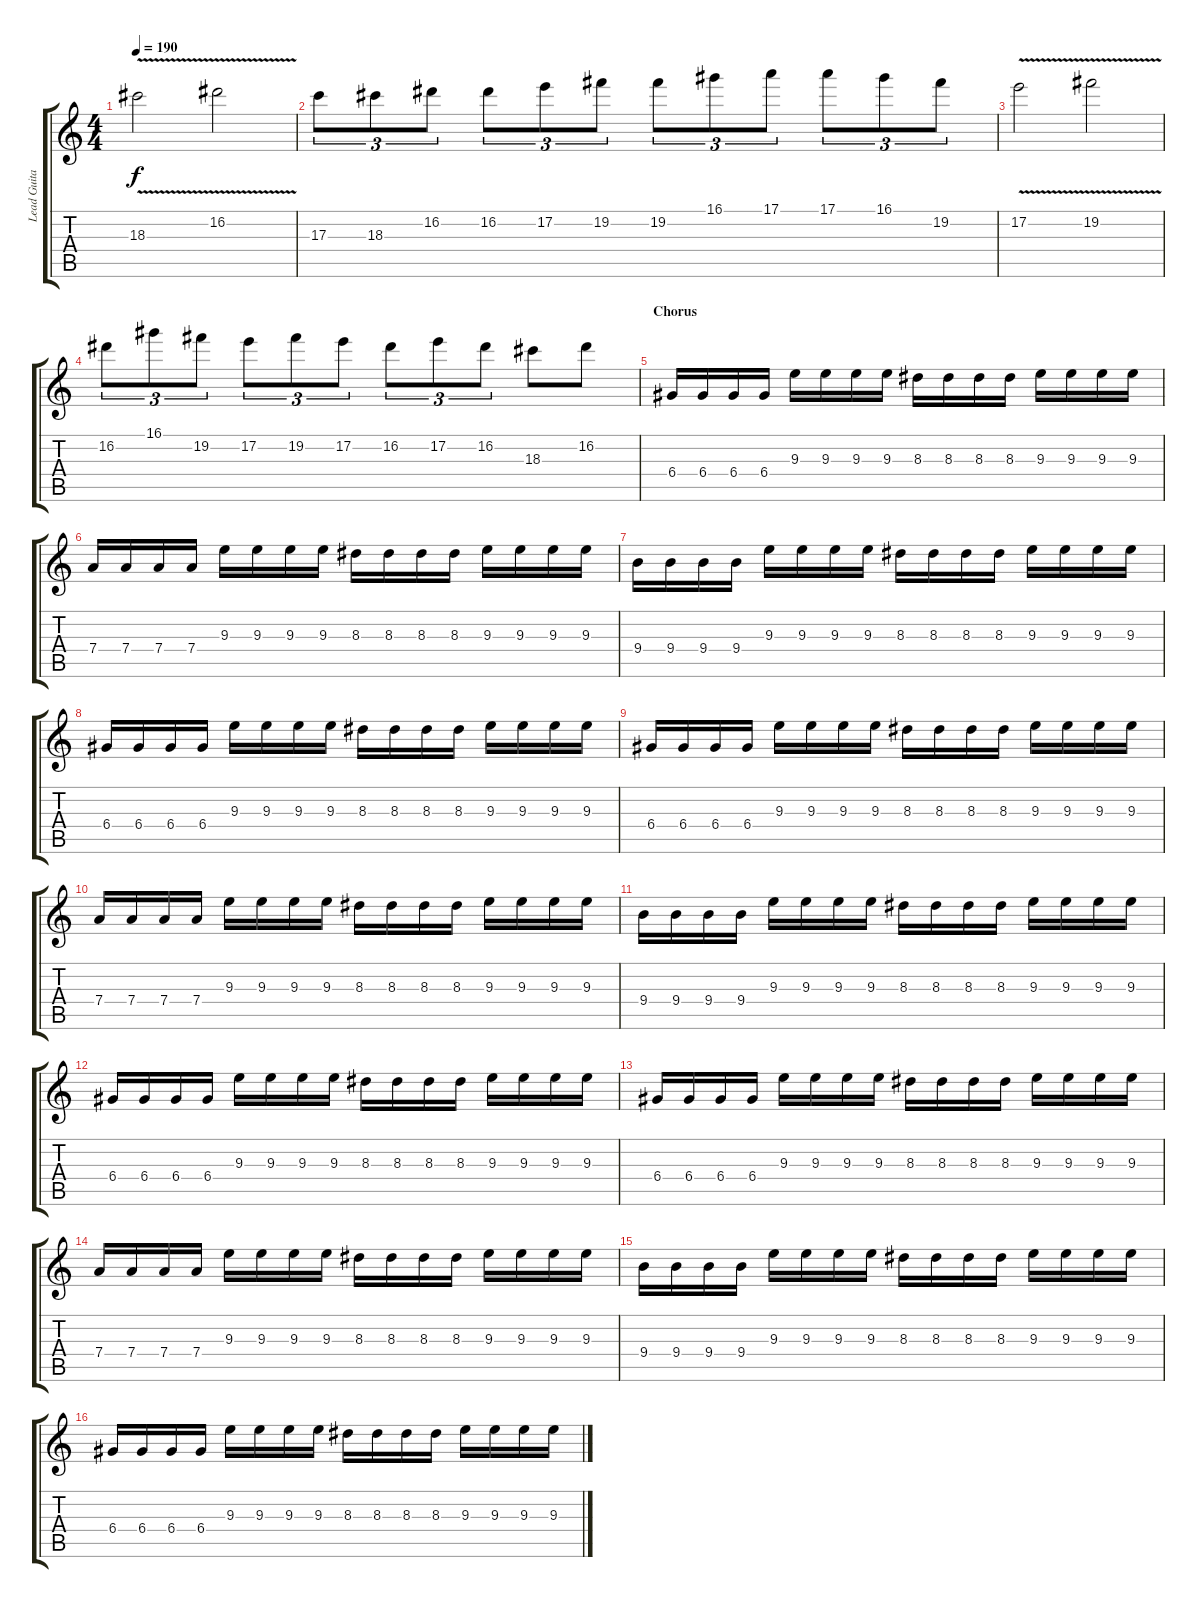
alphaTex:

\track ("Lead Guitar 1" "Lead Guita") {instrument overdrivenguitar}
\staff {score tabs}
\tuning (E4 B3 G3 D3 A2 E2) {hide}
\ts (4 4)
\tempo 190
\clef g2
\ks c
18.3{v}.2{dy f} 16.2{v}.2 |
17.3.8{tu (3 2)} 18.3.8{tu (3 2)} 16.2.8{tu (3 2)} 16.2.8{tu (3 2)} 17.2.8{tu (3 2)} 19.2.8{tu (3 2)} 19.2.8{tu (3 2)} 16.1.8{tu (3 2)} 17.1.8{tu (3 2)} 17.1.8{tu (3 2)} 16.1.8{tu (3 2)} 19.2.8{tu (3 2)} |
17.2{v}.2 19.2{v}.2 |
16.2.8{tu (3 2)} 16.1.8{tu (3 2)} 19.2.8{tu (3 2)} 17.2.8{tu (3 2)} 19.2.8{tu (3 2)} 17.2.8{tu (3 2)} 16.2.8{tu (3 2)} 17.2.8{tu (3 2)} 16.2.8{tu (3 2)} 18.3.8 16.2.8 |
\section ("" "Chorus")
6.4.16{volume 16} 6.4.16 6.4.16 6.4.16 9.3.16 9.3.16 9.3.16 9.3.16 8.3.16 8.3.16 8.3.16 8.3.16 9.3.16 9.3.16 9.3.16 9.3.16 |
7.4.16 7.4.16 7.4.16 7.4.16 9.3.16 9.3.16 9.3.16 9.3.16 8.3.16 8.3.16 8.3.16 8.3.16 9.3.16 9.3.16 9.3.16 9.3.16 |
9.4.16 9.4.16 9.4.16 9.4.16 9.3.16 9.3.16 9.3.16 9.3.16 8.3.16 8.3.16 8.3.16 8.3.16 9.3.16 9.3.16 9.3.16 9.3.16 |
6.4.16 6.4.16 6.4.16 6.4.16 9.3.16 9.3.16 9.3.16 9.3.16 8.3.16 8.3.16 8.3.16 8.3.16 9.3.16 9.3.16 9.3.16 9.3.16 |
6.4.16 6.4.16 6.4.16 6.4.16 9.3.16 9.3.16 9.3.16 9.3.16 8.3.16 8.3.16 8.3.16 8.3.16 9.3.16 9.3.16 9.3.16 9.3.16 |
7.4.16 7.4.16 7.4.16 7.4.16 9.3.16 9.3.16 9.3.16 9.3.16 8.3.16 8.3.16 8.3.16 8.3.16 9.3.16 9.3.16 9.3.16 9.3.16 |
9.4.16 9.4.16 9.4.16 9.4.16 9.3.16 9.3.16 9.3.16 9.3.16 8.3.16 8.3.16 8.3.16 8.3.16 9.3.16 9.3.16 9.3.16 9.3.16 |
6.4.16 6.4.16 6.4.16 6.4.16 9.3.16 9.3.16 9.3.16 9.3.16 8.3.16 8.3.16 8.3.16 8.3.16 9.3.16 9.3.16 9.3.16 9.3.16 |
6.4.16 6.4.16 6.4.16 6.4.16 9.3.16 9.3.16 9.3.16 9.3.16 8.3.16 8.3.16 8.3.16 8.3.16 9.3.16 9.3.16 9.3.16 9.3.16 |
7.4.16 7.4.16 7.4.16 7.4.16 9.3.16 9.3.16 9.3.16 9.3.16 8.3.16 8.3.16 8.3.16 8.3.16 9.3.16 9.3.16 9.3.16 9.3.16 |
9.4.16 9.4.16 9.4.16 9.4.16 9.3.16 9.3.16 9.3.16 9.3.16 8.3.16 8.3.16 8.3.16 8.3.16 9.3.16 9.3.16 9.3.16 9.3.16 |
6.4.16 6.4.16 6.4.16 6.4.16 9.3.16 9.3.16 9.3.16 9.3.16 8.3.16 8.3.16 8.3.16 8.3.16 9.3.16 9.3.16 9.3.16 9.3.16
